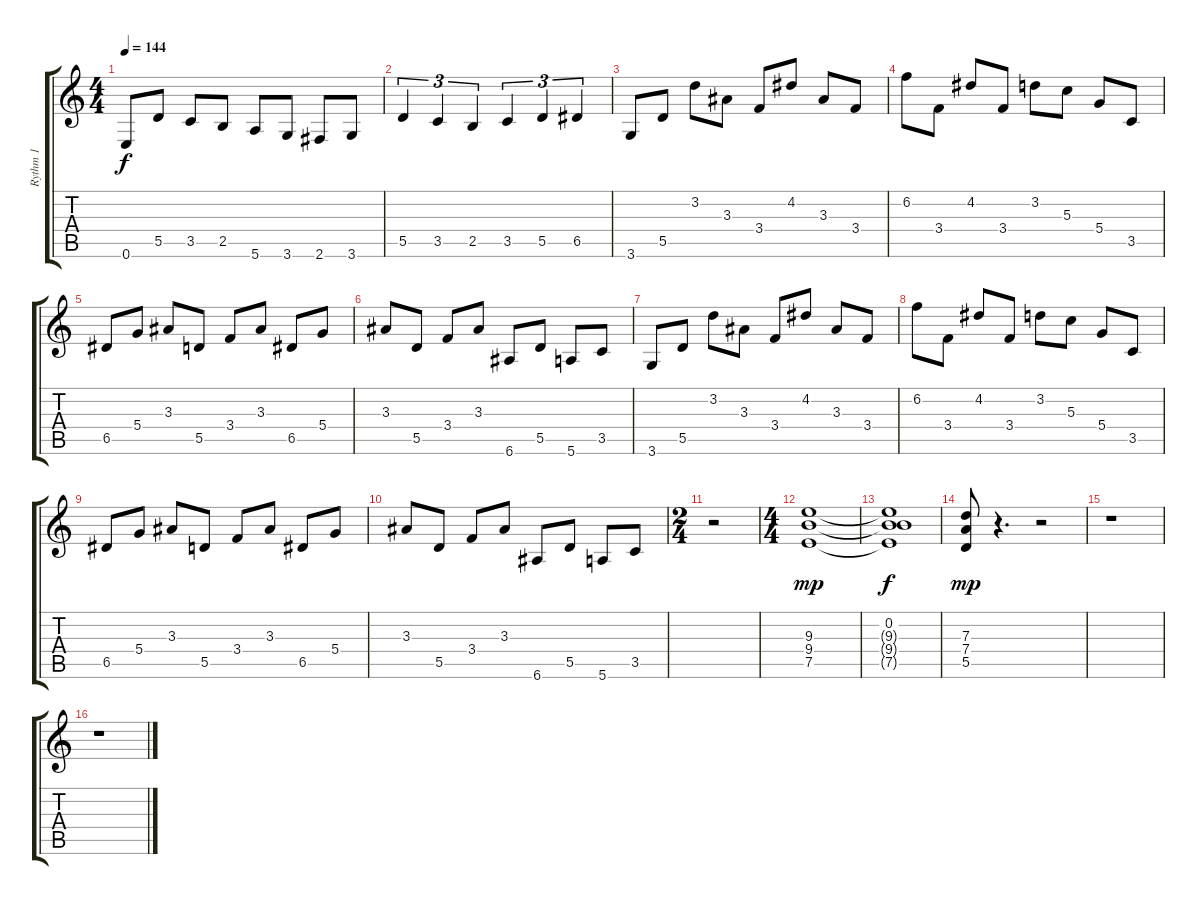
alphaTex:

\track ("Rythm 1" "Rythm 1") {instrument distortionguitar}
\staff {score tabs}
\tuning (E4 B3 G3 D3 A2 E2) {hide}
\ts (4 4)
\tempo 144
\clef g2
\ks c
0.6.8{dy f} 5.5.8 3.5.8 2.5.8 5.6.8 3.6.8 2.6.8 3.6.8 |
5.5.4{tu (3 2)} 3.5.4{tu (3 2)} 2.5.4{tu (3 2)} 3.5.4{tu (3 2)} 5.5.4{tu (3 2)} 6.5.4{tu (3 2)} |
3.6.8 5.5.8 3.2.8 3.3.8 3.4.8 4.2.8 3.3.8 3.4.8 |
6.2.8 3.4.8 4.2.8 3.4.8 3.2.8 5.3.8 5.4.8 3.5.8 |
6.5.8 5.4.8 3.3.8 5.5.8 3.4.8 3.3.8 6.5.8 5.4.8 |
3.3.8 5.5.8 3.4.8 3.3.8 6.6.8 5.5.8 5.6.8 3.5.8 |
3.6.8 5.5.8 3.2.8 3.3.8 3.4.8 4.2.8 3.3.8 3.4.8 |
6.2.8 3.4.8 4.2.8 3.4.8 3.2.8 5.3.8 5.4.8 3.5.8 |
6.5.8 5.4.8 3.3.8 5.5.8 3.4.8 3.3.8 6.5.8 5.4.8 |
3.3.8 5.5.8 3.4.8 3.3.8 6.6.8 5.5.8 5.6.8 3.5.8 |
\ts (2 4)
r.2 |
\ts (4 4)
(9.3 9.4 7.5).1{dy mp} |
(0.2 9.3{t} 9.4{t} 7.5{t}).1{dy f} |
(7.3 7.4 5.5).8{dy mp} r.4{d} r.2 |
r.1 |
r.1
